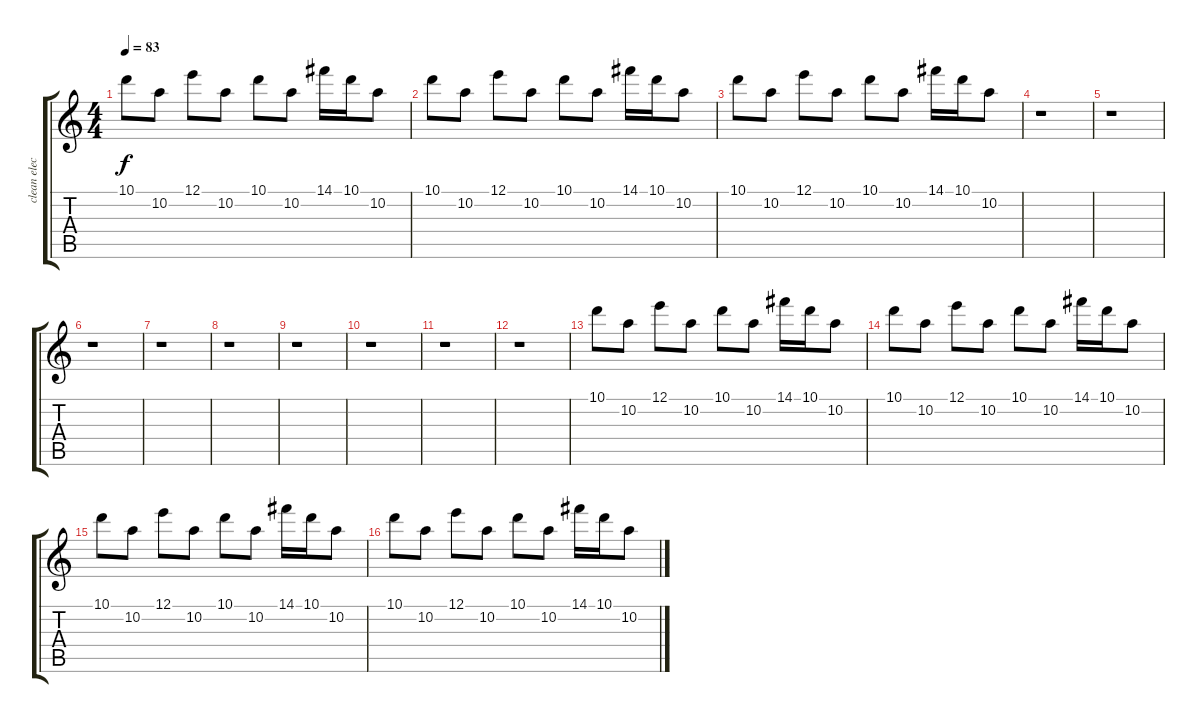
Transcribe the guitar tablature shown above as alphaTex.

\track ("clean electric guitar" "clean elec") {instrument electricguitarjazz}
\staff {score tabs}
\tuning (E4 B3 G3 D3 A2 E2) {hide}
\ts (4 4)
\tempo 83
\clef g2
\ks c
10.1.8{dy f} 10.2.8 12.1.8 10.2.8 10.1.8 10.2.8 14.1.16 10.1.16 10.2.8 |
10.1.8 10.2.8 12.1.8 10.2.8 10.1.8 10.2.8 14.1.16 10.1.16 10.2.8 |
10.1.8 10.2.8 12.1.8 10.2.8 10.1.8 10.2.8 14.1.16 10.1.16 10.2.8 |
r.1 |
r.1 |
r.1 |
r.1 |
r.1 |
r.1 |
r.1 |
r.1 |
r.1 |
10.1.8 10.2.8 12.1.8 10.2.8 10.1.8 10.2.8 14.1.16 10.1.16 10.2.8 |
10.1.8 10.2.8 12.1.8 10.2.8 10.1.8 10.2.8 14.1.16 10.1.16 10.2.8 |
10.1.8 10.2.8 12.1.8 10.2.8 10.1.8 10.2.8 14.1.16 10.1.16 10.2.8 |
10.1.8 10.2.8 12.1.8 10.2.8 10.1.8 10.2.8 14.1.16 10.1.16 10.2.8
